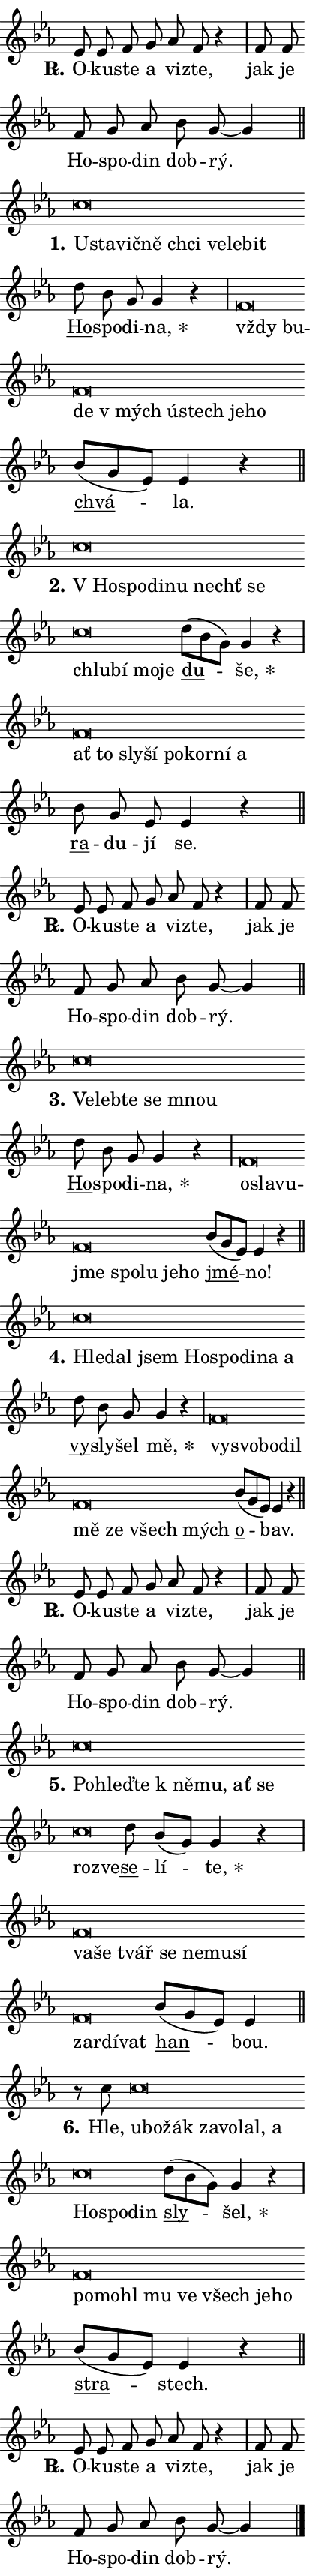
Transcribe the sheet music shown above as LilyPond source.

\version "2.24.0"
\header { tagline = "" }
\paper {
  indent = 0\cm
  top-margin = 0\cm
  right-margin = 0.13\cm % to fit lyric hyphens
  bottom-margin = 0\cm
  left-margin = 0\cm
  paper-width = 7\cm
  page-breaking = #ly:one-page-breaking
  system-system-spacing.basic-distance = #11
  score-system-spacing.basic-distance = #11
  ragged-last = ##f
}


%% Author: Thomas Morley
%% https://lists.gnu.org/archive/html/lilypond-user/2020-05/msg00002.html
#(define (line-position grob)
"Returns position of @var[grob} in current system:
   @code{'start}, if at first time-step
   @code{'end}, if at last time-step
   @code{'middle} otherwise
"
  (let* ((col (ly:item-get-column grob))
         (ln (ly:grob-object col 'left-neighbor))
         (rn (ly:grob-object col 'right-neighbor))
         (col-to-check-left (if (ly:grob? ln) ln col))
         (col-to-check-right (if (ly:grob? rn) rn col))
         (break-dir-left
           (and
             (ly:grob-property col-to-check-left 'non-musical #f)
             (ly:item-break-dir col-to-check-left)))
         (break-dir-right
           (and
             (ly:grob-property col-to-check-right 'non-musical #f)
             (ly:item-break-dir col-to-check-right))))
        (cond ((eqv? 1 break-dir-left) 'start)
              ((eqv? -1 break-dir-right) 'end)
              (else 'middle))))

#(define (tranparent-at-line-position vctor)
  (lambda (grob)
  "Relying on @code{line-position} select the relevant enry from @var{vctor}.
Used to determine transparency,"
    (case (line-position grob)
      ((end) (not (vector-ref vctor 0)))
      ((middle) (not (vector-ref vctor 1)))
      ((start) (not (vector-ref vctor 2))))))

noteHeadBreakVisibility =
#(define-music-function (break-visibility)(vector?)
"Makes @code{NoteHead}s transparent relying on @var{break-visibility}"
#{
  \override NoteHead.transparent =
    #(tranparent-at-line-position break-visibility)
#})

#(define delete-ledgers-for-transparent-note-heads
  (lambda (grob)
    "Reads whether a @code{NoteHead} is transparent.
If so this @code{NoteHead} is removed from @code{'note-heads} from
@var{grob}, which is supposed to be @code{LedgerLineSpanner}.
As a result ledgers are not printed for this @code{NoteHead}"
    (let* ((nhds-array (ly:grob-object grob 'note-heads))
           (nhds-list
             (if (ly:grob-array? nhds-array)
                 (ly:grob-array->list nhds-array)
                 '()))
           ;; Relies on the transparent-property being done before
           ;; Staff.LedgerLineSpanner.after-line-breaking is executed.
           ;; This is fragile ...
           (to-keep
             (remove
               (lambda (nhd)
                 (ly:grob-property nhd 'transparent #f))
               nhds-list)))
      ;; TODO find a better method to iterate over grob-arrays, similiar
      ;; to filter/remove etc for lists
      ;; For now rebuilt from scratch
      (set! (ly:grob-object grob 'note-heads)  '())
      (for-each
        (lambda (nhd)
          (ly:pointer-group-interface::add-grob grob 'note-heads nhd))
        to-keep))))

squashNotes = {
  \override NoteHead.X-extent = #'(-0.2 . 0.2)
  \override NoteHead.Y-extent = #'(-0.75 . 0)
  \override NoteHead.stencil =
    #(lambda (grob)
       (let ((pos (ly:grob-property grob 'staff-position)))
         (begin
           (if (< pos -7) (display "ERROR: Lower brevis then expected\n") (display ""))
           (if (<= pos -6) ly:text-interface::print ly:note-head::print))))
}
unSquashNotes = {
  \revert NoteHead.X-extent
  \revert NoteHead.Y-extent
  \revert NoteHead.stencil
}

hideNotes = \noteHeadBreakVisibility #begin-of-line-visible
unHideNotes = \noteHeadBreakVisibility #all-visible

% work-around for resetting accidentals
% https://lilypond.org/doc/v2.23/Documentation/notation/displaying-rhythms#unmetered-music
cadenzaMeasure = {
  \cadenzaOff
  \partial 1024 s1024
  \cadenzaOn
}

#(define-markup-command (accent layout props text) (markup?)
  "Underline accented syllable"
  (interpret-markup layout props
    #{\markup \override #'(offset . 4.3) \underline { #text }#}))

responsum = \markup \concat {
  "R" \hspace #-1.05 \path #0.1 #'((moveto 0 0.07) (lineto 0.9 0.8)) \hspace #0.05 "."
}

spaceSize = #0.6828661417322834 % exact space size for TeX Gyre Schola

\layout {
  \context {
    \Staff
    \remove "Time_signature_engraver"
    \override LedgerLineSpanner.after-line-breaking = #delete-ledgers-for-transparent-note-heads
  }
  \context {
    \Lyrics {
      \override LyricSpace.minimum-distance = \spaceSize
      \override LyricText.font-name = #"TeX Gyre Schola"
      \override LyricText.font-size = 1
      \override StanzaNumber.font-name = #"TeX Gyre Schola Bold"
      \override StanzaNumber.font-size = 1
    }
  }
  \context {
    \Score 
    \override NoteHead.text =
      #(lambda (grob) 
        (let ((pos (ly:grob-property grob 'staff-position)))
          #{\markup {
            \combine
              \halign #-0.55 \raise #(if (= pos -6) 0 0.5) \override #'(thickness . 2) \draw-line #'(3.2 . 0)
              \musicglyph "noteheads.sM1"
          }#}))
  }
}

% magnetic-lyrics.ily
%
%   written by
%     Jean Abou Samra <jean@abou-samra.fr>
%     Werner Lemberg <wl@gnu.org>
%
%   adapted by
%     Jiri Hon <jiri.hon@gmail.com>
%
% Version 2022-Apr-15

% https://www.mail-archive.com/lilypond-user@gnu.org/msg149350.html

#(define (Left_hyphen_pointer_engraver context)
   "Collect syllable-hyphen-syllable occurrences in lyrics and store
them in properties.  This engraver only looks to the left.  For
example, if the lyrics input is @code{foo -- bar}, it does the
following.

@itemize @bullet
@item
Set the @code{text} property of the @code{LyricHyphen} grob between
@q{foo} and @q{bar} to @code{foo}.

@item
Set the @code{left-hyphen} property of the @code{LyricText} grob with
text @q{foo} to the @code{LyricHyphen} grob between @q{foo} and
@q{bar}.
@end itemize

Use this auxiliary engraver in combination with the
@code{lyric-@/text::@/apply-@/magnetic-@/offset!} hook."
   (let ((hyphen #f)
         (text #f))
     (make-engraver
      (acknowledgers
       ((lyric-syllable-interface engraver grob source-engraver)
        (set! text grob)))
      (end-acknowledgers
       ((lyric-hyphen-interface engraver grob source-engraver)
        ;(when (not (grob::has-interface grob 'lyric-space-interface))
          (set! hyphen grob)));)
      ((stop-translation-timestep engraver)
       (when (and text hyphen)
         (ly:grob-set-object! text 'left-hyphen hyphen))
       (set! text #f)
       (set! hyphen #f)))))

#(define (lyric-text::apply-magnetic-offset! grob)
   "If the space between two syllables is less than the value in
property @code{LyricText@/.details@/.squash-threshold}, move the right
syllable to the left so that it gets concatenated with the left
syllable.

Use this function as a hook for
@code{LyricText@/.after-@/line-@/breaking} if the
@code{Left_@/hyphen_@/pointer_@/engraver} is active."
   (let ((hyphen (ly:grob-object grob 'left-hyphen #f)))
     (when hyphen
       (let ((left-text (ly:spanner-bound hyphen LEFT)))
         (when (grob::has-interface left-text 'lyric-syllable-interface)
           (let* ((common (ly:grob-common-refpoint grob left-text X))
                  (this-x-ext (ly:grob-extent grob common X))
                  (left-x-ext
                   (begin
                     ;; Trigger magnetism for left-text.
                     (ly:grob-property left-text 'after-line-breaking)
                     (ly:grob-extent left-text common X)))
                  ;; `delta` is the gap width between two syllables.
                  (delta (- (interval-start this-x-ext)
                            (interval-end left-x-ext)))
                  (details (ly:grob-property grob 'details))
                  (threshold (assoc-get 'squash-threshold details 0.2)))
             (when (< delta threshold)
               (let* (;; We have to manipulate the input text so that
                      ;; ligatures crossing syllable boundaries are not
                      ;; disabled.  For languages based on the Latin
                      ;; script this is essentially a beautification.
                      ;; However, for non-Western scripts it can be a
                      ;; necessity.
                      (lt (ly:grob-property left-text 'text))
                      (rt (ly:grob-property grob 'text))
                      (is-space (grob::has-interface hyphen 'lyric-space-interface))
                      (space (if is-space " " ""))
                      (extra-delta (if is-space spaceSize 0))
                      ;; Append new syllable.
                      (ltrt-space (if (and (string? lt) (string? rt))
                                (string-append lt space rt)
                                (make-concat-markup (list lt space rt))))
                      ;; Right-align `ltrt` to the right side.
                      (ltrt-space-markup (grob-interpret-markup
                               grob
                               (make-translate-markup
                                (cons (interval-length this-x-ext) 0)
                                (make-right-align-markup ltrt-space)))))
                 (begin
                   ;; Don't print `left-text`.
                   (ly:grob-set-property! left-text 'stencil #f)
                   ;; Set text and stencil (which holds all collected
                   ;; syllables so far) and shift it to the left.
                   (ly:grob-set-property! grob 'text ltrt-space)
                   (ly:grob-set-property! grob 'stencil ltrt-space-markup)
                   (ly:grob-translate-axis! grob (- (- delta extra-delta)) X))))))))))


#(define (lyric-hyphen::displace-bounds-first grob)
   ;; Make very sure this callback isn't triggered too early.
   (let ((left (ly:spanner-bound grob LEFT))
         (right (ly:spanner-bound grob RIGHT)))
     (ly:grob-property left 'after-line-breaking)
     (ly:grob-property right 'after-line-breaking)
     (ly:lyric-hyphen::print grob)))

squashThreshold = #0.4

\layout {
  \context {
    \Lyrics
    \consists #Left_hyphen_pointer_engraver
    \override LyricText.after-line-breaking =
      #lyric-text::apply-magnetic-offset!
    \override LyricHyphen.stencil = #lyric-hyphen::displace-bounds-first
    \override LyricText.details.squash-threshold = \squashThreshold
    \override LyricHyphen.minimum-distance = 0
    \override LyricHyphen.minimum-length = \squashThreshold
  }
}

squashText = \override LyricText.details.squash-threshold = 9999
unSquashText = \override LyricText.details.squash-threshold = \squashThreshold

leftText = \override LyricText.self-alignment-X = #LEFT
unLeftText = \revert LyricText.self-alignment-X

starOffset = #(lambda (grob) 
                (let ((x_offset (ly:self-alignment-interface::aligned-on-x-parent grob)))
                  (if (= x_offset 0) 0 (+ x_offset 1.2))))

star = #(define-music-function (syllable)(string?)
"Append star separator at the end of a syllable"
#{
  \once \override LyricText.X-offset = #starOffset
  \lyricmode { \markup {
    #syllable
    \override #'((font-name . "TeX Gyre Schola Bold")) \hspace #0.2 \lower #0.65 \larger "*"
  } }
#})

starAccent = #(define-music-function (syllable)(string?)
"Append star separator at the end of a syllable and make accent"
#{
  \once \override LyricText.X-offset = #starOffset
  \lyricmode { \markup {
    \accent #syllable
    \override #'((font-name . "TeX Gyre Schola Bold")) \hspace #0.2 \lower #0.65 \larger "*"
  } }
#})

breath = #(define-music-function (syllable)(string?)
"Append breathing indicator at the end of a syllable"
#{
  \lyricmode { \markup { #syllable "+" } }
#})

optionalBreath = #(define-music-function (syllable)(string?)
"Append optional breathing indicator at the end of a syllable"
#{
  \lyricmode { \markup { #syllable "(+)" } }
#})


\score {
    <<
        \new Voice = "melody" { \cadenzaOn \key es \major \relative { es'8 es f g as f r4 \cadenzaMeasure \bar "|" f8 f \bar "" f g as \bar "" bes g~ g4 \cadenzaMeasure \bar "||" \break } }
        \new Lyrics \lyricsto "melody" { \lyricmode { \set stanza = \responsum
O -- ku -- ste a vi -- zte, jak je Ho -- spo -- din dob -- rý. } }
    >>
    \layout {}
}

\score {
    <<
        \new Voice = "melody" { \cadenzaOn \key es \major \relative { \squashNotes c''\breve*1/16 \hideNotes \breve*1/16 \bar "" \breve*1/16 \bar "" \breve*1/16 \bar "" \breve*1/16 \bar "" \breve*1/16 \bar "" \breve*1/16 \breve*1/16 \bar "" \unHideNotes \unSquashNotes \bar "" d8 bes g g4 r \cadenzaMeasure \bar "|" \squashNotes f\breve*1/16 \hideNotes \breve*1/16 \bar "" \breve*1/16 \bar "" \breve*1/16 \bar "" \breve*1/16 \bar "" \breve*1/16 \bar "" \breve*1/16 \breve*1/16 \bar "" \unHideNotes \unSquashNotes \bar "" bes8[( g es)] es4 r \cadenzaMeasure \bar "||" \break } }
        \new Lyrics \lyricsto "melody" { \lyricmode { \set stanza = "1."
\leftText U -- \squashText sta -- vič -- ně chci ve -- le -- bit \unLeftText \unSquashText \markup \accent Ho -- spo -- di -- \star na, \leftText vždy \squashText bu -- de "v mých" ú -- stech je -- ho \unLeftText \unSquashText \markup \accent chvá -- la. } }
    >>
    \layout {}
}

\score {
    <<
        \new Voice = "melody" { \cadenzaOn \key es \major \relative { \squashNotes c''\breve*1/16 \hideNotes \breve*1/16 \bar "" \breve*1/16 \bar "" \breve*1/16 \bar "" \breve*1/16 \bar "" \breve*1/16 \bar "" \breve*1/16 \bar "" \breve*1/16 \bar "" \breve*1/16 \breve*1/16 \bar "" \unHideNotes \unSquashNotes \bar "" d8[( bes g)] g4 r \cadenzaMeasure \bar "|" \squashNotes f\breve*1/16 \hideNotes \breve*1/16 \bar "" \breve*1/16 \bar "" \breve*1/16 \bar "" \breve*1/16 \bar "" \breve*1/16 \bar "" \breve*1/16 \breve*1/16 \bar "" \unHideNotes \unSquashNotes \bar "" bes8 g es es4 r \cadenzaMeasure \bar "||" \break } }
        \new Lyrics \lyricsto "melody" { \lyricmode { \set stanza = "2."
\leftText "V Ho" -- \squashText spo -- di -- nu nechť se chlu -- bí mo -- je \unLeftText \unSquashText \markup \accent du -- \star še, \leftText ať \squashText to sly -- ší po -- kor -- ní a \unLeftText \unSquashText \markup \accent ra -- du -- jí se. } }
    >>
    \layout {}
}

\score {
    <<
        \new Voice = "melody" { \cadenzaOn \key es \major \relative { es'8 es f g as f r4 \cadenzaMeasure \bar "|" f8 f \bar "" f g as \bar "" bes g~ g4 \cadenzaMeasure \bar "||" \break } }
        \new Lyrics \lyricsto "melody" { \lyricmode { \set stanza = \responsum
O -- ku -- ste a vi -- zte, jak je Ho -- spo -- din dob -- rý. } }
    >>
    \layout {}
}

\score {
    <<
        \new Voice = "melody" { \cadenzaOn \key es \major \relative { \squashNotes c''\breve*1/16 \hideNotes \breve*1/16 \bar "" \breve*1/16 \bar "" \breve*1/16 \breve*1/16 \bar "" \unHideNotes \unSquashNotes \bar "" d8 bes g g4 r \cadenzaMeasure \bar "|" \squashNotes f\breve*1/16 \hideNotes \breve*1/16 \bar "" \breve*1/16 \bar "" \breve*1/16 \bar "" \breve*1/16 \bar "" \breve*1/16 \bar "" \breve*1/16 \breve*1/16 \bar "" \unHideNotes \unSquashNotes \bar "" bes8[( g es)] es4 r \cadenzaMeasure \bar "||" \break } }
        \new Lyrics \lyricsto "melody" { \lyricmode { \set stanza = "3."
\leftText Ve -- \squashText leb -- te se mnou \unLeftText \unSquashText \markup \accent Ho -- spo -- di -- \star na, \leftText o -- \squashText sla -- vu -- jme spo -- lu je -- ho \unLeftText \unSquashText \markup \accent jmé -- no! } }
    >>
    \layout {}
}

\score {
    <<
        \new Voice = "melody" { \cadenzaOn \key es \major \relative { \squashNotes c''\breve*1/16 \hideNotes \breve*1/16 \bar "" \breve*1/16 \bar "" \breve*1/16 \bar "" \breve*1/16 \bar "" \breve*1/16 \bar "" \breve*1/16 \breve*1/16 \bar "" \unHideNotes \unSquashNotes \bar "" d8 bes g g4 r \cadenzaMeasure \bar "|" \squashNotes f\breve*1/16 \hideNotes \breve*1/16 \bar "" \breve*1/16 \bar "" \breve*1/16 \bar "" \breve*1/16 \bar "" \breve*1/16 \bar "" \breve*1/16 \breve*1/16 \bar "" \unHideNotes \unSquashNotes \bar "" bes8[( g es)] es4 r \cadenzaMeasure \bar "||" \break } }
        \new Lyrics \lyricsto "melody" { \lyricmode { \set stanza = "4."
\leftText Hle -- \squashText dal jsem Ho -- spo -- di -- na a \unLeftText \unSquashText \markup \accent vy -- sly -- šel \star mě, \leftText vy -- \squashText svo -- bo -- dil mě ze všech mých \unLeftText \unSquashText \markup \accent o -- bav. } }
    >>
    \layout {}
}

\score {
    <<
        \new Voice = "melody" { \cadenzaOn \key es \major \relative { es'8 es f g as f r4 \cadenzaMeasure \bar "|" f8 f \bar "" f g as \bar "" bes g~ g4 \cadenzaMeasure \bar "||" \break } }
        \new Lyrics \lyricsto "melody" { \lyricmode { \set stanza = \responsum
O -- ku -- ste a vi -- zte, jak je Ho -- spo -- din dob -- rý. } }
    >>
    \layout {}
}

\score {
    <<
        \new Voice = "melody" { \cadenzaOn \key es \major \relative { \squashNotes c''\breve*1/16 \hideNotes \breve*1/16 \bar "" \breve*1/16 \bar "" \breve*1/16 \bar "" \breve*1/16 \bar "" \breve*1/16 \bar "" \breve*1/16 \bar "" \breve*1/16 \breve*1/16 \bar "" \unHideNotes \unSquashNotes \bar "" d8 bes[( g)] g4 r \cadenzaMeasure \bar "|" \squashNotes f\breve*1/16 \hideNotes \breve*1/16 \bar "" \breve*1/16 \bar "" \breve*1/16 \bar "" \breve*1/16 \bar "" \breve*1/16 \bar "" \breve*1/16 \bar "" \breve*1/16 \bar "" \breve*1/16 \breve*1/16 \bar "" \unHideNotes \unSquashNotes \bar "" bes8[( g es)] es4 \cadenzaMeasure \bar "||" \break } }
        \new Lyrics \lyricsto "melody" { \lyricmode { \set stanza = "5."
\leftText Po -- \squashText hleď -- te "k ně" -- mu, ať se roz -- ve -- \unLeftText \unSquashText \markup \accent se -- lí -- \star te, \leftText va -- \squashText še tvář se ne -- mu -- sí za -- rdí -- vat \unLeftText \unSquashText \markup \accent han -- bou. } }
    >>
    \layout {}
}

\score {
    <<
        \new Voice = "melody" { \cadenzaOn \key es \major \relative { r8 c'' \squashNotes c\breve*1/16 \hideNotes \breve*1/16 \bar "" \breve*1/16 \bar "" \breve*1/16 \bar "" \breve*1/16 \bar "" \breve*1/16 \bar "" \breve*1/16 \bar "" \breve*1/16 \bar "" \breve*1/16 \breve*1/16 \bar "" \unHideNotes \unSquashNotes \bar "" d8[( bes g)] g4 r \cadenzaMeasure \bar "|" \squashNotes f\breve*1/16 \hideNotes \breve*1/16 \bar "" \breve*1/16 \bar "" \breve*1/16 \bar "" \breve*1/16 \bar "" \breve*1/16 \bar "" \breve*1/16 \breve*1/16 \bar "" \unHideNotes \unSquashNotes \bar "" bes8[( g es)] es4 r \cadenzaMeasure \bar "||" \break } }
        \new Lyrics \lyricsto "melody" { \lyricmode { \set stanza = "6."
Hle, \leftText u -- \squashText bo -- žák za -- vo -- lal, a Ho -- spo -- din \unLeftText \unSquashText \markup \accent sly -- \star šel, \leftText po -- \squashText mo -- hl mu ve všech je -- ho \unLeftText \unSquashText \markup \accent stra -- stech. } }
    >>
    \layout {}
}

\score {
    <<
        \new Voice = "melody" { \cadenzaOn \key es \major \relative { es'8 es f g as f r4 \cadenzaMeasure \bar "|" f8 f \bar "" f g as \bar "" bes g~ g4 \cadenzaMeasure \bar "||" \break } \bar "|." }
        \new Lyrics \lyricsto "melody" { \lyricmode { \set stanza = \responsum
O -- ku -- ste a vi -- zte, jak je Ho -- spo -- din dob -- rý. } }
    >>
    \layout {}
}
